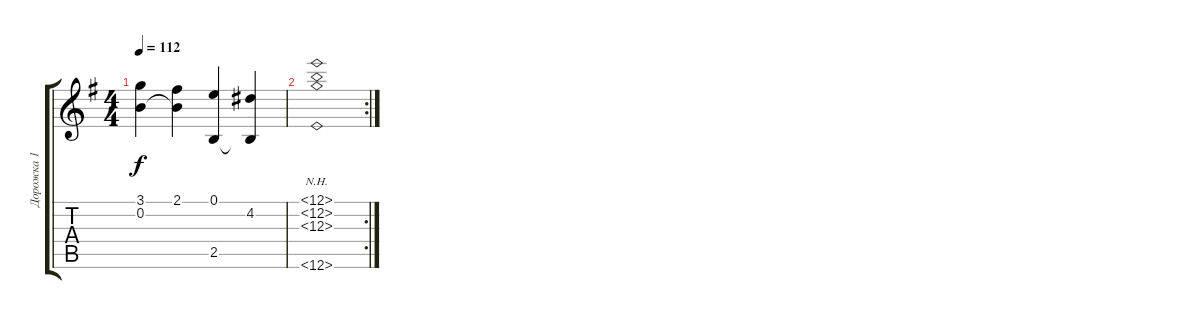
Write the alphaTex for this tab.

\track ("Дорожка 1" "Дорожка 1") {instrument acousticguitarsteel}
\staff {score tabs}
\tuning (E4 B3 G3 D3 A2 E2) {hide}
\ts (4 4)
\tempo 112
\clef g2
\ks g
(3.1 0.2).4{dy f} (2.1 0.2{t}).4 (0.1 2.5).4 (4.2 2.5{t}).4 |
\rc 2
(0.1{nh} 0.2{nh} 0.3{nh} 0.6{nh}).1
